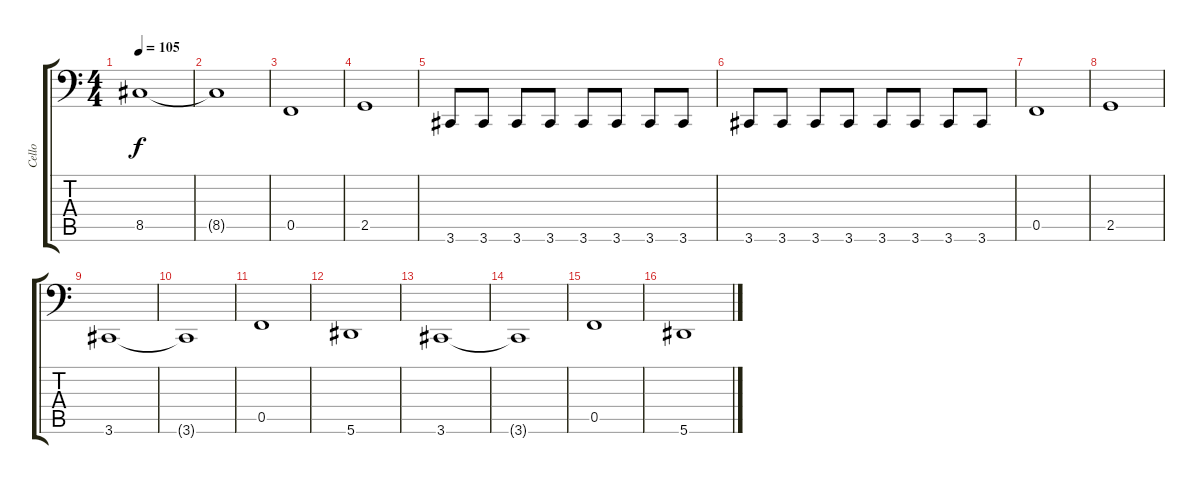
\track ("Cello" "Cello") {instrument cello}
\staff {score tabs}
\tuning (C4 G3 Eb3 Bb2 F2 Bb1) {hide}
\ts (4 4)
\tempo 105
\clef f4
\ks c
8.5.1{dy f} |
8.5{t}.1 |
0.5.1 |
2.5.1 |
3.6.8{volume 6} 3.6.8 3.6.8 3.6.8 3.6.8{volume 8} 3.6.8{volume 9} 3.6.8{volume 10} 3.6.8{volume 11} |
3.6.8{volume 12} 3.6.8 3.6.8 3.6.8 3.6.8{volume 13} 3.6.8 3.6.8 3.6.8 |
0.5.1{volume 8} |
2.5.1 |
3.6.1 |
3.6{t}.1 |
0.5.1 |
5.6.1 |
3.6.1 |
3.6{t}.1 |
0.5.1 |
5.6.1
